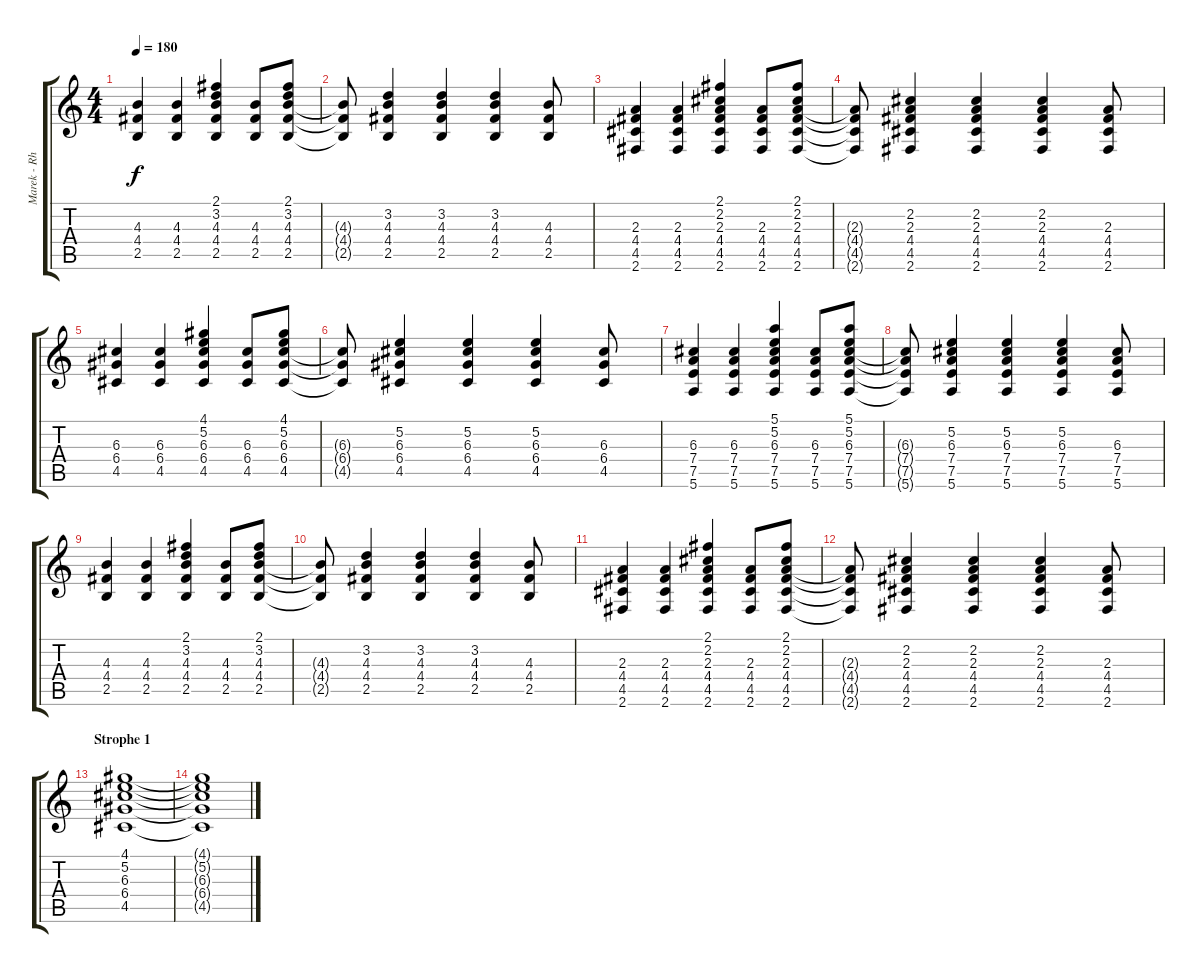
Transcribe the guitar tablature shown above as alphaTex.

\track ("Marek - Rhythm Guitar 1" "Marek - Rh") {instrument distortionguitar}
\staff {score tabs}
\tuning (E4 B3 G3 D3 A2 E2) {hide}
\ts (4 4)
\tempo 180
\clef g2
\ks c
(4.3 4.4 2.5).4{dy f} (4.3 4.4 2.5).4 (2.1 3.2 4.3 4.4 2.5).4 (4.3 4.4 2.5).8 (2.1 3.2 4.3 4.4 2.5).8 |
(4.3{t} 4.4{t} 2.5{t}).8 (3.2 4.3 4.4 2.5).4 (3.2 4.3 4.4 2.5).4 (3.2 4.3 4.4 2.5).4 (4.3 4.4 2.5).8 |
(2.3 4.4 4.5 2.6).4 (2.3 4.4 4.5 2.6).4 (2.1 2.2 2.3 4.4 4.5 2.6).4 (2.3 4.4 4.5 2.6).8 (2.1 2.2 2.3 4.4 4.5 2.6).8 |
(2.3{t} 4.4{t} 4.5{t} 2.6{t}).8 (2.2 2.3 4.4 4.5 2.6).4 (2.2 2.3 4.4 4.5 2.6).4 (2.2 2.3 4.4 4.5 2.6).4 (2.3 4.4 4.5 2.6).8 |
(6.3 6.4 4.5).4 (6.3 6.4 4.5).4 (4.1 5.2 6.3 6.4 4.5).4 (6.3 6.4 4.5).8 (4.1 5.2 6.3 6.4 4.5).8 |
(6.3{t} 6.4{t} 4.5{t}).8 (5.2 6.3 6.4 4.5).4 (5.2 6.3 6.4 4.5).4 (5.2 6.3 6.4 4.5).4 (6.3 6.4 4.5).8 |
(6.3 7.4 7.5 5.6).4 (6.3 7.4 7.5 5.6).4 (5.1 5.2 6.3 7.4 7.5 5.6).4 (6.3 7.4 7.5 5.6).8 (5.1 5.2 6.3 7.4 7.5 5.6).8 |
(6.3{t} 7.4{t} 7.5{t} 5.6{t}).8 (5.2 6.3 7.4 7.5 5.6).4 (5.2 6.3 7.4 7.5 5.6).4 (5.2 6.3 7.4 7.5 5.6).4 (6.3 7.4 7.5 5.6).8 |
(4.3 4.4 2.5).4 (4.3 4.4 2.5).4 (2.1 3.2 4.3 4.4 2.5).4 (4.3 4.4 2.5).8 (2.1 3.2 4.3 4.4 2.5).8 |
(4.3{t} 4.4{t} 2.5{t}).8 (3.2 4.3 4.4 2.5).4 (3.2 4.3 4.4 2.5).4 (3.2 4.3 4.4 2.5).4 (4.3 4.4 2.5).8 |
(2.3 4.4 4.5 2.6).4 (2.3 4.4 4.5 2.6).4 (2.1 2.2 2.3 4.4 4.5 2.6).4 (2.3 4.4 4.5 2.6).8 (2.1 2.2 2.3 4.4 4.5 2.6).8 |
(2.3{t} 4.4{t} 4.5{t} 2.6{t}).8 (2.2 2.3 4.4 4.5 2.6).4 (2.2 2.3 4.4 4.5 2.6).4 (2.2 2.3 4.4 4.5 2.6).4 (2.3 4.4 4.5 2.6).8 |
\section ("" "Strophe 1")
(4.1 5.2 6.3 6.4 4.5).1 |
(4.1{t} 5.2{t} 6.3{t} 6.4{t} 4.5{t}).1
